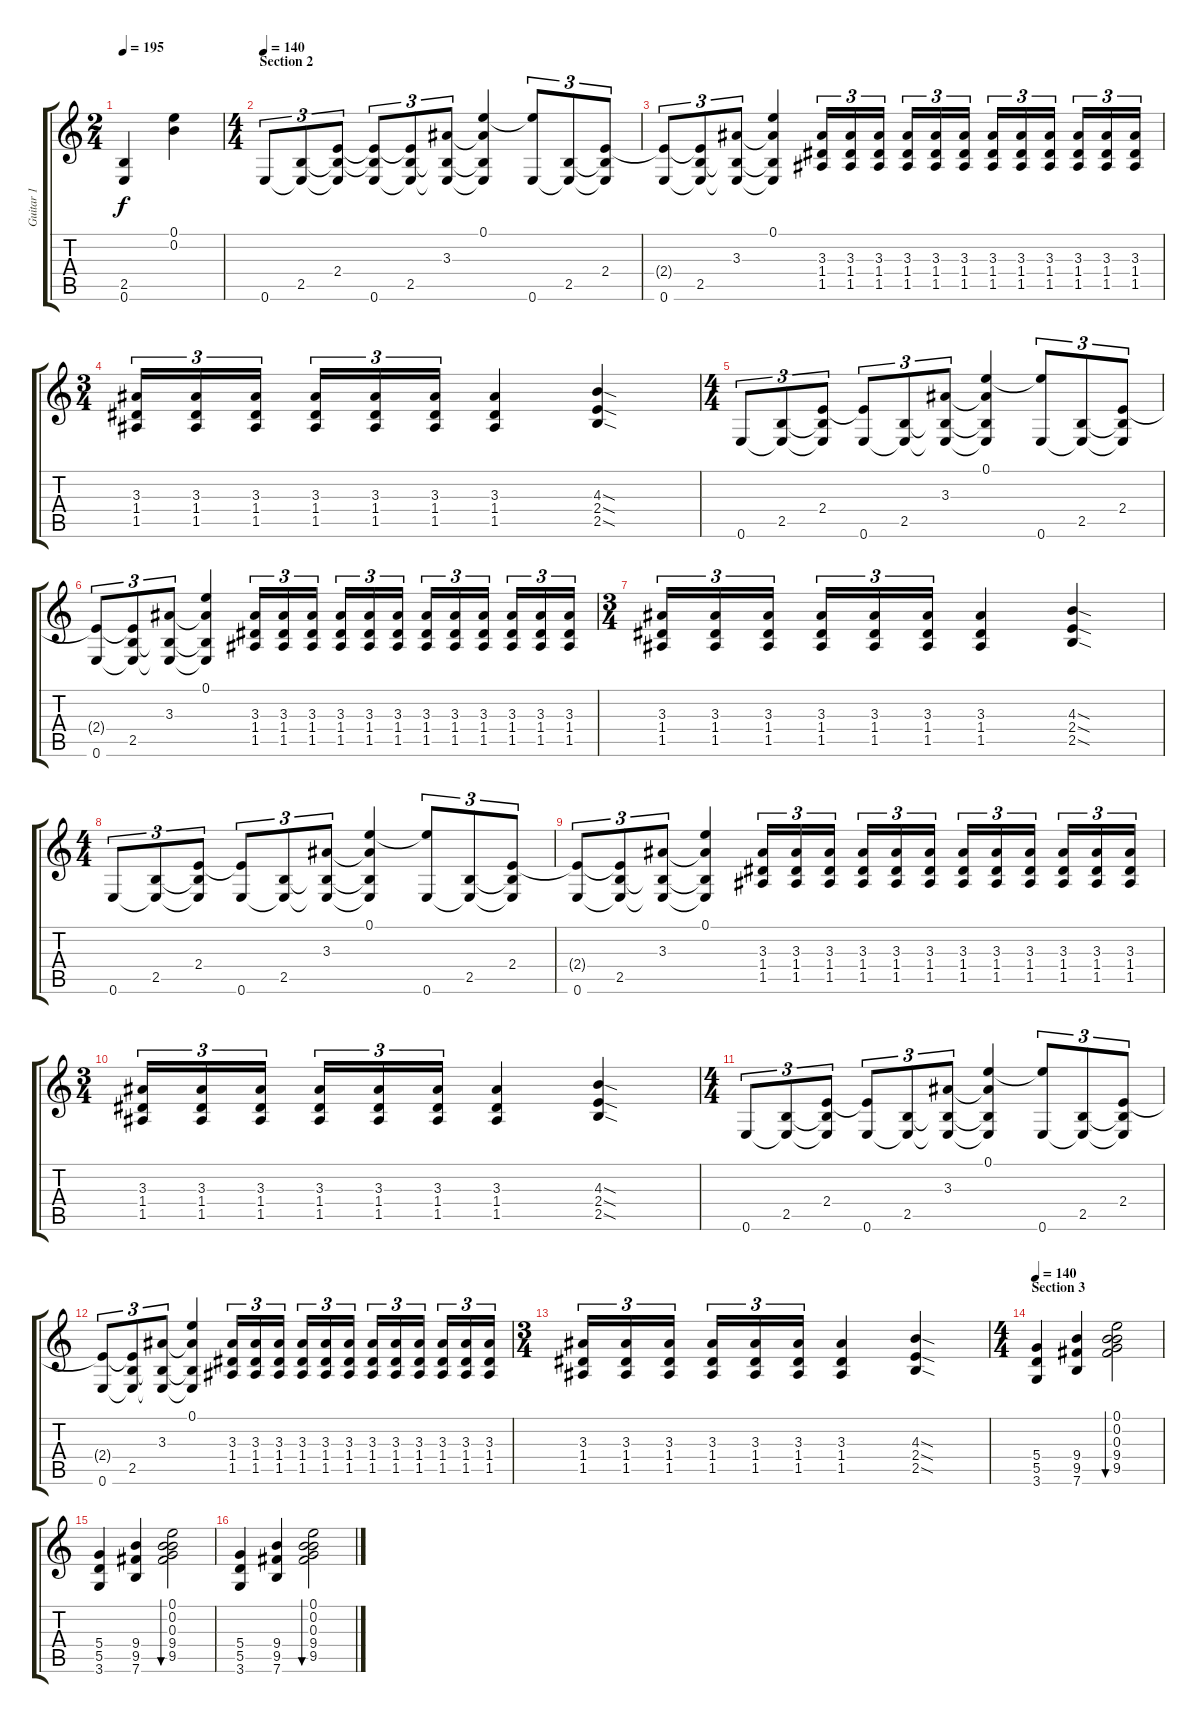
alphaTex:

\track ("Guitar 1" "Guitar 1") {instrument distortionguitar}
\staff {score tabs}
\tuning (E4 B3 G3 D3 A2 E2) {hide}
\ts (2 4)
\tempo 195
\clef g2
\ks c
(2.5{t} 0.6{t}).4{dy f} (0.1 0.2).4 |
\ts (4 4)
\section ("" "Section 2")
\tempo 140
0.6.8{tu (3 2)} (2.5 0.6{t}).8{tu (3 2)} (2.4 2.5{t} 0.6{t}).8{tu (3 2)} (2.4{t} 2.5{t} 0.6).8{tu (3 2)} (2.4{t} 2.5 0.6{t}).8{tu (3 2)} (3.3 2.5{t} 0.6{t}).8{tu (3 2)} (0.1 3.3{t} 2.5{t} 0.6{t}).4 (0.1{t} 0.6).8{tu (3 2)} (2.5 0.6{t}).8{tu (3 2)} (2.4 2.5{t} 0.6{t}).8{tu (3 2)} |
(2.4{t} 0.6).8{tu (3 2)} (2.4{t} 2.5 0.6{t}).8{tu (3 2)} (3.3 2.5{t} 0.6{t}).8{tu (3 2)} (0.1 3.3{t} 2.5{t} 0.6{t}).4 (3.3 1.4 1.5).16{tu (3 2)} (3.3 1.4 1.5).16{tu (3 2)} (3.3 1.4 1.5).16{tu (3 2)} (3.3 1.4 1.5).16{tu (3 2)} (3.3 1.4 1.5).16{tu (3 2)} (3.3 1.4 1.5).16{tu (3 2)} (3.3 1.4 1.5).16{tu (3 2)} (3.3 1.4 1.5).16{tu (3 2)} (3.3 1.4 1.5).16{tu (3 2)} (3.3 1.4 1.5).16{tu (3 2)} (3.3 1.4 1.5).16{tu (3 2)} (3.3 1.4 1.5).16{tu (3 2)} |
\ts (3 4)
(3.3 1.4 1.5).16{tu (3 2)} (3.3 1.4 1.5).16{tu (3 2)} (3.3 1.4 1.5).16{tu (3 2)} (3.3 1.4 1.5).16{tu (3 2)} (3.3 1.4 1.5).16{tu (3 2)} (3.3 1.4 1.5).16{tu (3 2)} (3.3 1.4 1.5).4 (4.3{sod} 2.4{sod} 2.5{sod}).4 |
\ts (4 4)
0.6.8{tu (3 2)} (2.5 0.6{t}).8{tu (3 2)} (2.4 2.5{t} 0.6{t}).8{tu (3 2)} (2.4{t} 0.6).8{tu (3 2)} (2.5 0.6{t}).8{tu (3 2)} (3.3 2.5{t} 0.6{t}).8{tu (3 2)} (0.1 3.3{t} 2.5{t} 0.6{t}).4 (0.1{t} 0.6).8{tu (3 2)} (2.5 0.6{t}).8{tu (3 2)} (2.4 2.5{t} 0.6{t}).8{tu (3 2)} |
(2.4{t} 0.6).8{tu (3 2)} (2.4{t} 2.5 0.6{t}).8{tu (3 2)} (3.3 2.5{t} 0.6{t}).8{tu (3 2)} (0.1 3.3{t} 2.5{t} 0.6{t}).4 (3.3 1.4 1.5).16{tu (3 2)} (3.3 1.4 1.5).16{tu (3 2)} (3.3 1.4 1.5).16{tu (3 2)} (3.3 1.4 1.5).16{tu (3 2)} (3.3 1.4 1.5).16{tu (3 2)} (3.3 1.4 1.5).16{tu (3 2)} (3.3 1.4 1.5).16{tu (3 2)} (3.3 1.4 1.5).16{tu (3 2)} (3.3 1.4 1.5).16{tu (3 2)} (3.3 1.4 1.5).16{tu (3 2)} (3.3 1.4 1.5).16{tu (3 2)} (3.3 1.4 1.5).16{tu (3 2)} |
\ts (3 4)
(3.3 1.4 1.5).16{tu (3 2)} (3.3 1.4 1.5).16{tu (3 2)} (3.3 1.4 1.5).16{tu (3 2)} (3.3 1.4 1.5).16{tu (3 2)} (3.3 1.4 1.5).16{tu (3 2)} (3.3 1.4 1.5).16{tu (3 2)} (3.3 1.4 1.5).4 (4.3{sod} 2.4{sod} 2.5{sod}).4 |
\ts (4 4)
0.6.8{tu (3 2)} (2.5 0.6{t}).8{tu (3 2)} (2.4 2.5{t} 0.6{t}).8{tu (3 2)} (2.4{t} 0.6).8{tu (3 2)} (2.5 0.6{t}).8{tu (3 2)} (3.3 2.5{t} 0.6{t}).8{tu (3 2)} (0.1 3.3{t} 2.5{t} 0.6{t}).4 (0.1{t} 0.6).8{tu (3 2)} (2.5 0.6{t}).8{tu (3 2)} (2.4 2.5{t} 0.6{t}).8{tu (3 2)} |
(2.4{t} 0.6).8{tu (3 2)} (2.4{t} 2.5 0.6{t}).8{tu (3 2)} (3.3 2.5{t} 0.6{t}).8{tu (3 2)} (0.1 3.3{t} 2.5{t} 0.6{t}).4 (3.3 1.4 1.5).16{tu (3 2)} (3.3 1.4 1.5).16{tu (3 2)} (3.3 1.4 1.5).16{tu (3 2)} (3.3 1.4 1.5).16{tu (3 2)} (3.3 1.4 1.5).16{tu (3 2)} (3.3 1.4 1.5).16{tu (3 2)} (3.3 1.4 1.5).16{tu (3 2)} (3.3 1.4 1.5).16{tu (3 2)} (3.3 1.4 1.5).16{tu (3 2)} (3.3 1.4 1.5).16{tu (3 2)} (3.3 1.4 1.5).16{tu (3 2)} (3.3 1.4 1.5).16{tu (3 2)} |
\ts (3 4)
(3.3 1.4 1.5).16{tu (3 2)} (3.3 1.4 1.5).16{tu (3 2)} (3.3 1.4 1.5).16{tu (3 2)} (3.3 1.4 1.5).16{tu (3 2)} (3.3 1.4 1.5).16{tu (3 2)} (3.3 1.4 1.5).16{tu (3 2)} (3.3 1.4 1.5).4 (4.3{sod} 2.4{sod} 2.5{sod}).4 |
\ts (4 4)
0.6.8{tu (3 2)} (2.5 0.6{t}).8{tu (3 2)} (2.4 2.5{t} 0.6{t}).8{tu (3 2)} (2.4{t} 0.6).8{tu (3 2)} (2.5 0.6{t}).8{tu (3 2)} (3.3 2.5{t} 0.6{t}).8{tu (3 2)} (0.1 3.3{t} 2.5{t} 0.6{t}).4 (0.1{t} 0.6).8{tu (3 2)} (2.5 0.6{t}).8{tu (3 2)} (2.4 2.5{t} 0.6{t}).8{tu (3 2)} |
(2.4{t} 0.6).8{tu (3 2)} (2.4{t} 2.5 0.6{t}).8{tu (3 2)} (3.3 2.5{t} 0.6{t}).8{tu (3 2)} (0.1 3.3{t} 2.5{t} 0.6{t}).4 (3.3 1.4 1.5).16{tu (3 2)} (3.3 1.4 1.5).16{tu (3 2)} (3.3 1.4 1.5).16{tu (3 2)} (3.3 1.4 1.5).16{tu (3 2)} (3.3 1.4 1.5).16{tu (3 2)} (3.3 1.4 1.5).16{tu (3 2)} (3.3 1.4 1.5).16{tu (3 2)} (3.3 1.4 1.5).16{tu (3 2)} (3.3 1.4 1.5).16{tu (3 2)} (3.3 1.4 1.5).16{tu (3 2)} (3.3 1.4 1.5).16{tu (3 2)} (3.3 1.4 1.5).16{tu (3 2)} |
\ts (3 4)
(3.3 1.4 1.5).16{tu (3 2)} (3.3 1.4 1.5).16{tu (3 2)} (3.3 1.4 1.5).16{tu (3 2)} (3.3 1.4 1.5).16{tu (3 2)} (3.3 1.4 1.5).16{tu (3 2)} (3.3 1.4 1.5).16{tu (3 2)} (3.3 1.4 1.5).4 (4.3{sod} 2.4{sod} 2.5{sod}).4 |
\ts (4 4)
\section ("" "Section 3")
\tempo 140
(5.4 5.5 3.6).4 (9.4 9.5 7.6).4 (0.1 0.2 0.3 9.4 9.5).2{bu 480} |
(5.4 5.5 3.6).4 (9.4 9.5 7.6).4 (0.1 0.2 0.3 9.4 9.5).2{bu 480} |
(5.4 5.5 3.6).4 (9.4 9.5 7.6).4 (0.1 0.2 0.3 9.4 9.5).2{bu 480}
